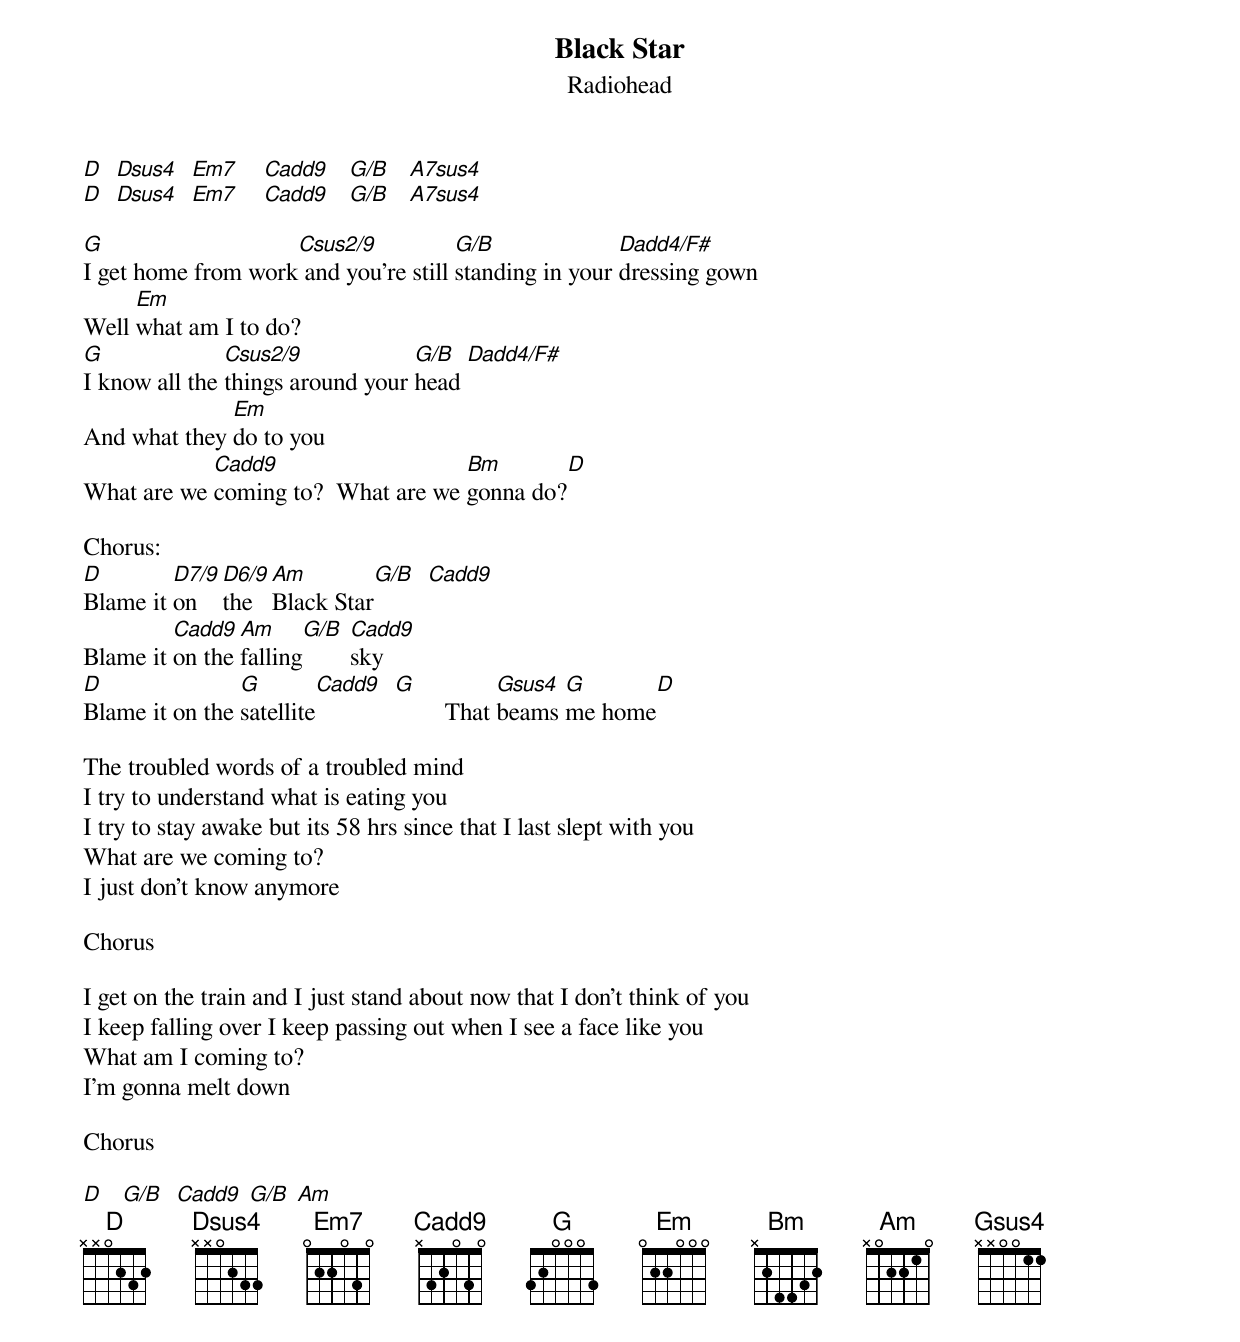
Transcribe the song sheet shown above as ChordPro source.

{title:Black Star}
{subtitle:Radiohead}

[D]  [Dsus4]  [Em7]    [Cadd9]   [G/B]   [A7sus4]
[D]  [Dsus4]  [Em7]    [Cadd9]   [G/B]   [A7sus4]

[G]I get home from work[Csus2/9] and you're still [G/B]standing in your [Dadd4/F#]dressing gown
Well [Em]what am I to do?
[G]I know all the [Csus2/9]things around your [G/B]head [Dadd4/F#]
And what they [Em]do to you
What are we [Cadd9]coming to?  What are we [Bm]gonna do?[D]

Chorus:
[D]Blame it [D7/9]on [D6/9]the [Am]Black Star[G/B]  [Cadd9]
Blame it [Cadd9]on the [Am]falling[G/B] [Cadd9]sky
[D]Blame it on the [G]satellite[Cadd9]  [G]        That [Gsus4]beams [G]me home[D]

The troubled words of a troubled mind
I try to understand what is eating you
I try to stay awake but its 58 hrs since that I last slept with you
What are we coming to?
I just don't know anymore

Chorus

I get on the train and I just stand about now that I don't think of you
I keep falling over I keep passing out when I see a face like you
What am I coming to?
I'm gonna melt down

Chorus

[D]   [G/B]  [Cadd9] [G/B] [Am]
